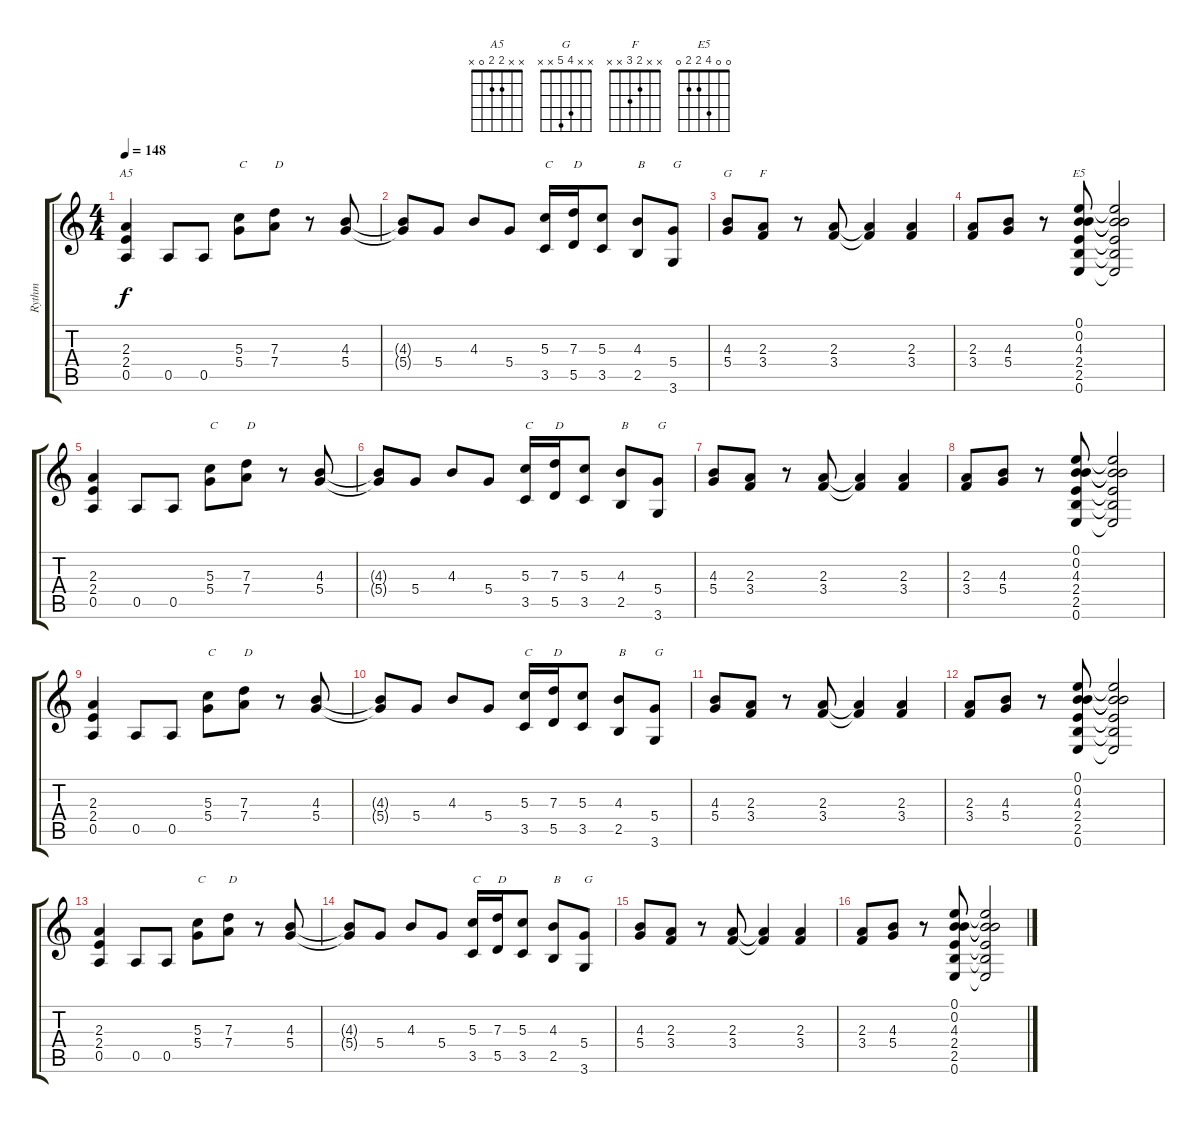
\track ("Rythm" "Rythm") {instrument overdrivenguitar}
\staff {score tabs}
\tuning (E4 B3 G3 D3 A2 E2) {hide}
\chord ("A5" x x 2 2 0 x)
\chord ("G" x x 4 5 x x)
\chord ("F" x x 2 3 x x)
\chord ("E5" 0 0 4 2 2 0)
\ts (4 4)
\tempo 148
\clef g2
\ks c
(2.3 2.4 0.5).4{ch "A5" dy f instrument overdrivenguitar} 0.5.8 0.5.8 (5.3 5.4).8{txt "C"} (7.3 7.4).8{txt "D"} r.8 (4.3 5.4).8 |
(4.3{t} 5.4{t}).8 5.4.8 4.3.8 5.4.8 (5.3 3.5).16{txt "C"} (7.3 5.5).16{txt "D"} (5.3 3.5).8 (4.3 2.5).8{txt "B"} (5.4 3.6).8{txt "G"} |
(4.3 5.4).8{ch "G"} (2.3 3.4).8{ch "F"} r.8 (2.3 3.4).8 (2.3{t} 3.4{t}).4 (2.3 3.4).4 |
(2.3 3.4).8 (4.3 5.4).8 r.8 (0.1 0.2 4.3 2.4 2.5 0.6).8{ch "E5"} (0.1{t} 0.2{t} 4.3{t} 2.4{t} 2.5{t} 0.6{t}).2 |
(2.3 2.4 0.5).4 0.5.8 0.5.8 (5.3 5.4).8{txt "C"} (7.3 7.4).8{txt "D"} r.8 (4.3 5.4).8 |
(4.3{t} 5.4{t}).8 5.4.8 4.3.8 5.4.8 (5.3 3.5).16{txt "C"} (7.3 5.5).16{txt "D"} (5.3 3.5).8 (4.3 2.5).8{txt "B"} (5.4 3.6).8{txt "G"} |
(4.3 5.4).8 (2.3 3.4).8 r.8 (2.3 3.4).8 (2.3{t} 3.4{t}).4 (2.3 3.4).4 |
(2.3 3.4).8 (4.3 5.4).8 r.8 (0.1 0.2 4.3 2.4 2.5 0.6).8 (0.1{t} 0.2{t} 4.3{t} 2.4{t} 2.5{t} 0.6{t}).2 |
(2.3 2.4 0.5).4 0.5.8 0.5.8 (5.3 5.4).8{txt "C"} (7.3 7.4).8{txt "D"} r.8 (4.3 5.4).8 |
(4.3{t} 5.4{t}).8 5.4.8 4.3.8 5.4.8 (5.3 3.5).16{txt "C"} (7.3 5.5).16{txt "D"} (5.3 3.5).8 (4.3 2.5).8{txt "B"} (5.4 3.6).8{txt "G"} |
(4.3 5.4).8 (2.3 3.4).8 r.8 (2.3 3.4).8 (2.3{t} 3.4{t}).4 (2.3 3.4).4 |
(2.3 3.4).8 (4.3 5.4).8 r.8 (0.1 0.2 4.3 2.4 2.5 0.6).8 (0.1{t} 0.2{t} 4.3{t} 2.4{t} 2.5{t} 0.6{t}).2 |
(2.3 2.4 0.5).4 0.5.8 0.5.8 (5.3 5.4).8{txt "C"} (7.3 7.4).8{txt "D"} r.8 (4.3 5.4).8 |
(4.3{t} 5.4{t}).8 5.4.8 4.3.8 5.4.8 (5.3 3.5).16{txt "C"} (7.3 5.5).16{txt "D"} (5.3 3.5).8 (4.3 2.5).8{txt "B"} (5.4 3.6).8{txt "G"} |
(4.3 5.4).8 (2.3 3.4).8 r.8 (2.3 3.4).8 (2.3{t} 3.4{t}).4 (2.3 3.4).4 |
(2.3 3.4).8 (4.3 5.4).8 r.8 (0.1 0.2 4.3 2.4 2.5 0.6).8 (0.1{t} 0.2{t} 4.3{t} 2.4{t} 2.5{t} 0.6{t}).2
